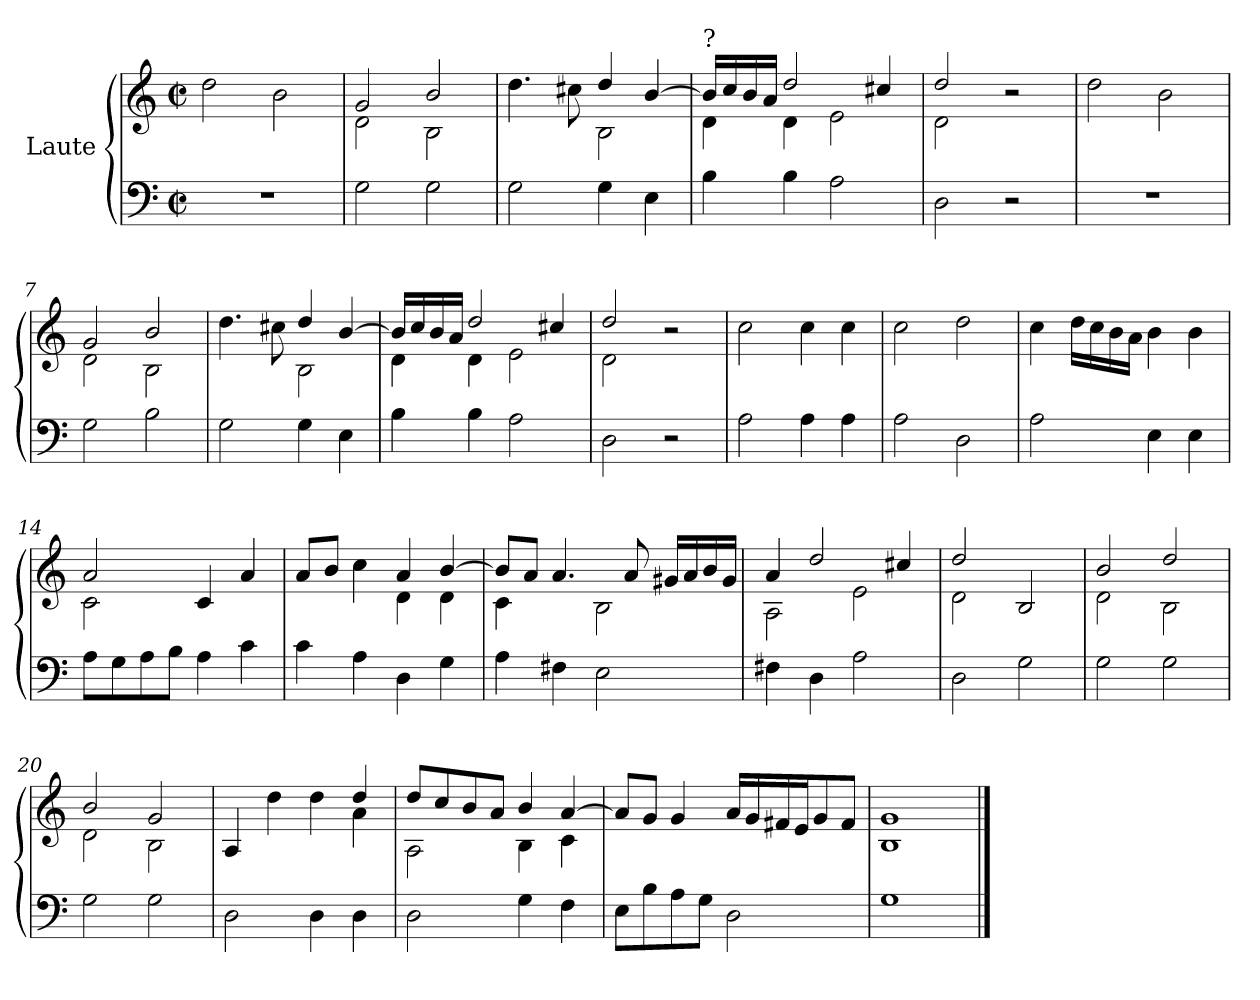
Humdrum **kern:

**kern	**kern
*part1	*part1
*staff2	*staff1
*I"Laute	*
*clefF4	*clefG2
*k[]	*k[]
*M2/2	*M2/2
*met(c|)	*met(c|)
=1	=1
1r	2dd\
.	2b\
=2	=2
*	*^
2G\	2g/	2d\
2G\	2b/	2B\
=3	=3	=3
2G\	4.dd\	2ryy
.	8cc#X\	.
4G\	4dd/	2B\
4E\	[4b/	.
=4	=4	=4
!	!LO:TX:a:t=?	!
4B\	16b/LL]	4d\
.	16cc/	.
.	16b/	.
.	16a/JJ	.
4B\	2dd/	4d\
2A\	.	2e\
.	4cc#X/	.
=5	=5	=5
2D\	2dd/	2d\
2r	2r	2ryy
*	*v	*v
=6	=6
1r	2dd\
.	2b\
=7	=7
*	*^
2G\	2g/	2d\
2B\	2b/	2B\
!!LO:LB:g=z	!!
=8	=8	=8
2G\	4.dd\	2ryy
.	8cc#X\	.
4G\	4dd/	2B\
4E\	[4b/	.
=9	=9	=9
4B\	16b/LL]	4d\
.	16cc/	.
.	16b/	.
.	16a/JJ	.
4B\	2dd/	4d\
2A\	.	2e\
.	4cc#X/	.
=10	=10	=10
2D\	2dd/	2d\
2r	2r	2ryy
*	*v	*v
=11	=11
2A\	2cc\
4A\	4cc\
4A\	4cc\
=12	=12
2A\	2cc\
2D\	2dd\
=13	=13
2A\	4cc\
.	16dd\LL
.	16cc\
.	16b\
.	16a\JJ
4E\	4b\
4E\	4b\
!!LO:LB:g=z
=14	=14
*	*^
8A\L	2a/	2c\
8G\	.	.
8A\	.	.
8B\J	.	.
4A\	4c/	2ryy
4c\	4a/	.
=15	=15	=15
4c\	8a/L	2ryy
.	8b/J	.
4A\	4cc\	.
4D\	4a/	4d\
4G\	[4b/	4d\
=16	=16	=16
4A\	8b/L]	4c\
.	8a/J	.
4F#X\	4.a/	4reyy
2E\	.	2B\
.	8a/	.
.	16g#X/LL	.
.	16a/	.
.	16b/	.
.	16g#/JJ	.
=17	=17	=17
4F#X\	4a/	2A\
4D\	2dd/	.
2A\	.	2e\
.	4cc#X/	.
!!LO:LB:g=z	!!
=18	=18	=18
2D\	2dd/	2d\
2G\	2B/	2ryy
=19	=19	=19
2G\	2b/	2d\
2G\	2dd/	2B\
=20	=20	=20
2G\	2b/	2d\
2G\	2g/	2B\
=21	=21	=21
2D\	4A/	2.ryy
.	4dd\	.
4D\	4dd\	.
4D\	4dd/	4a\
=22	=22	=22
2D\	8dd/L	2A\
.	8cc/	.
.	8b/	.
.	8a/J	.
4G\	4b/	4B\
4F\	[4a/	4c\
*	*v	*v
!!LO:LB:g=z
=23	=23
8E\L	8a/L]
8B\	8g/J
8A\	4g/
8G\J	.
2D\	16a/LL
.	16g/
.	16f#X/
.	16e/J
.	8g/
.	8f#/J
=24	=24
1G	1B 1g
==	==
*-	*-
